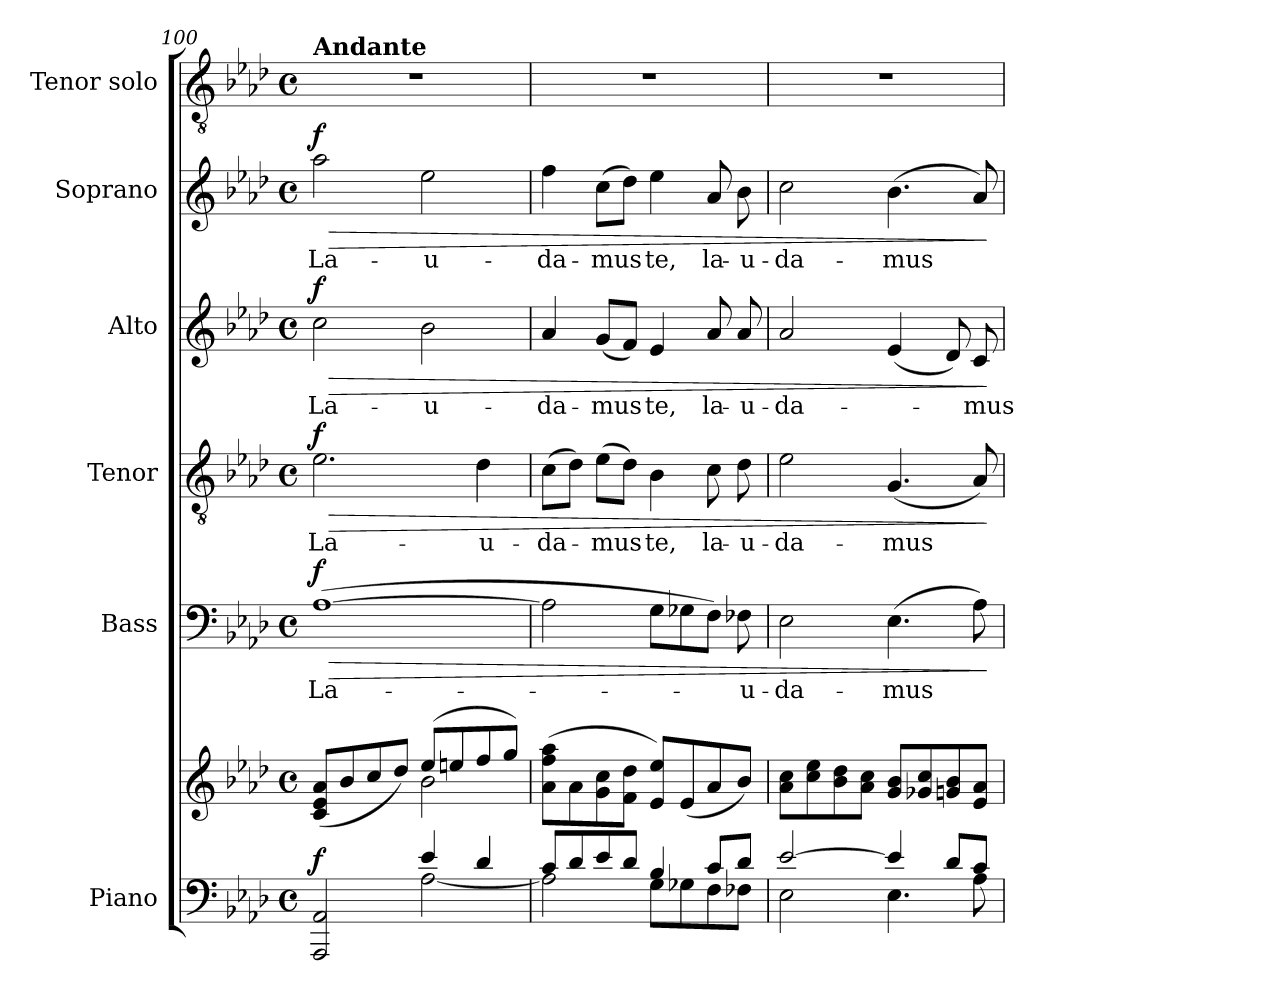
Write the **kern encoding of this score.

**kern	**kern	**dynam	**kern	**text	**dynam	**kern	**text	**dynam	**kern	**text	**dynam	**kern	**text	**dynam	**kern
*part6	*part6	*part6	*part5	*part5	*part5	*part4	*part4	*part4	*part3	*part3	*part3	*part2	*part2	*part2	*part1
*staff7	*staff6	*staff6/7	*staff5	*staff5	*staff5	*staff4	*staff4	*staff4	*staff3	*staff3	*staff3	*staff2	*staff2	*staff2	*staff1
*I"Piano	*	*	*I"Bass	*	*	*I"Tenor	*	*	*I"Alto	*	*	*I"Soprano	*	*	*I"Tenor solo
*I'Pno.	*	*	*I'B.	*	*	*I'T.	*	*	*I'A.	*	*	*I'S.	*	*	*I'T.s
*clefF4	*clefG2	*	*clefF4	*	*	*clefGv2	*	*	*clefG2	*	*	*clefG2	*	*	*clefGv2
*k[b-e-a-d-]	*k[b-e-a-d-]	*	*k[b-e-a-d-]	*	*	*k[b-e-a-d-]	*	*	*k[b-e-a-d-]	*	*	*k[b-e-a-d-]	*	*	*k[b-e-a-d-]
*M4/4	*M4/4	*	*M4/4	*	*	*M4/4	*	*	*M4/4	*	*	*M4/4	*	*	*M4/4
*met(c)	*met(c)	*	*met(c)	*	*	*met(c)	*	*	*met(c)	*	*	*met(c)	*	*	*met(c)
=100	=100	=100	=100	=100	=100	=100	=100	=100	=100	=100	=100	=100	=100	=100	=100
*^	*^	*	*	*	*	*	*	*	*	*	*	*	*	*	*
!	!	!	!	!	!	!	!	!	!	!	!	!	!	!	!	!	!LO:TX:a:B:t=Andante
!	!	!	!	!LO:DY:a=2	!	!LO:LY:b	!LO:HP:b	!	!LO:LY:b	!LO:HP:b	!	!LO:LY:b	!LO:HP:b	!	!LO:LY:b	!LO:HP:b	!
!	!	!	!	!	!	!	!LO:DY:n=1:a	!	!	!LO:DY:n=1:a	!	!	!LO:DY:n=1:a	!	!	!LO:DY:n=1:a	!
2ryy	2AAA-/ 2AA-/	(>8c/ 8e-/ 8a-/L	2ryy	f	(>[1A-	La-	> f	2.e-\	La-	> f	2cc\	La-	> f	2aa-\	La-	> f	1r
.	.	8b-/	.	.	.	.	.	.	.	.	.	.	.	.	.	.	.
.	.	8cc/	.	.	.	.	.	.	.	.	.	.	.	.	.	.	.
.	.	8dd-/J)	.	.	.	.	.	.	.	.	.	.	.	.	.	.	.
!	!	!	!	!	!	!	!	!	!	!	!	!LO:LY:b	!	!	!LO:LY:b	!	!
4e-/	[2A-\	(>8ee-/L	2b-\	.	.	.	.	.	.	.	2b-\	-u-	.	2ee-\	-u-	.	.
.	.	8een/	.	.	.	.	.	.	.	.	.	.	.	.	.	.	.
!	!	!	!	!	!	!	!	!	!LO:LY:b	!	!	!	!	!	!	!	!
4d-/	.	8ff/	.	.	.	.	.	4d-\	-u-	.	.	.	.	.	.	.	.
.	.	8gg/J)	.	.	.	.	.	.	.	.	.	.	.	.	.	.	.
*	*	*v	*v	*	*	*	*	*	*	*	*	*	*	*	*	*	*
!!LO:PB:g=z
=101	=101	=101	=101	=101	=101	=101	=101	=101	=101	=101	=101	=101	=101	=101	=101	=101
!	!	!	!	!	!	!	!	!LO:LY:b	!	!	!LO:LY:b	!	!	!LO:LY:b	!	!
8c/L	2A-\]	(>8a-\ 8ff\ 8aa-\L	.	2A-\]	.	.	(>8c\L	-da-	.	4a-/	-da-	.	4ff\	-da-	.	1r
8d-/	.	8a-\	.	.	.	.	8d-\J)	.	.	.	.	.	.	.	.	.
!	!	!	!	!	!	!	!	!LO:LY:b	!	!	!LO:LY:b	!	!	!LO:LY:b	!	!
8e-/	.	8g\ 8cc\	.	.	.	.	(>8e-\L	-mus	.	(<8g/L	-mus	.	(>8cc\L	-mus	.	.
8d-/J	.	8f\ 8dd-\J	.	.	.	.	8d-\J)	.	.	8f/J)	.	.	8dd-\J)	.	.	.
!	!	!	!	!	!	!	!	!LO:LY:b	!	!	!LO:LY:b	!	!	!LO:LY:b	!	!
4B-/	8G\L	8e-/ 8ee-/L)	.	8G\L	.	.	4B-\	te,	.	4e-/	te,	.	4ee-\	te,	.	.
.	8G-X\	(<8e-/	.	8G-X\	.	.	.	.	.	.	.	.	.	.	.	.
!	!	!	!	!	!	!	!	!LO:LY:b	!	!	!LO:LY:b	!	!	!LO:LY:b	!	!
8c/L	8F\	8a-/	.	8F\J)	.	.	8c\	la-	.	8a-/	la-	.	8a-/	la-	.	.
!	!	!	!	!	!LO:LY:b	!	!	!LO:LY:b	!	!	!LO:LY:b	!	!	!LO:LY:b	!	!
8d-/J	8F-X\J	8b-/J)	.	8F-X\	-u-	.	8d-\	-u-	.	8a-/	-u-	.	8b-\	-u-	.	.
=102	=102	=102	=102	=102	=102	=102	=102	=102	=102	=102	=102	=102	=102	=102	=102	=102
!	!	!	!	!	!LO:LY:b	!	!	!LO:LY:b	!	!	!LO:LY:b	!	!	!LO:LY:b	!	!
[2e-/	2E-\	8a-\ 8cc\L	.	2E-\	-da-	.	2e-\	-da-	.	2a-/	-da-	.	2cc\	-da-	.	1r
.	.	8cc\ 8ee-\	.	.	.	.	.	.	.	.	.	.	.	.	.	.
.	.	8b-\ 8dd-\	.	.	.	.	.	.	.	.	.	.	.	.	.	.
.	.	8a-\ 8cc\J	.	.	.	.	.	.	.	.	.	.	.	.	.	.
!	!	!	!	!	!LO:LY:b	!	!	!LO:LY:b	!	!	!	!	!	!LO:LY:b	!	!
4e-/]	4.E-\	8g/ 8b-/L	.	(>4.E-\	-mus	.	(<4.G/	-mus	.	(<4e-/	.	.	(>4.b-\	-mus	.	.
.	.	8g-X/ 8cc/	.	.	.	.	.	.	.	.	.	.	.	.	.	.
8d-/L	.	8gn/ 8b-/	.	.	.	.	.	.	.	8d-/)	.	.	.	.	.	.
!	!	!	!	!	!	!	!	!	!	!	!LO:LY:b	!	!	!	!	!
8c/J	8A-\	8e-/ 8a-/J	.	8A-\)	.	.	8A-/)	.	.	8c/	-mus	.	8a-/)	.	.	.
*v	*v	*	*	*	*	*	*	*	*	*	*	*	*	*	*	*
.	.	.	.	.	]	.	.	]	.	.	]	.	.	]	.
=	=	=	=	=	=	=	=	=	=	=	=	=	=	=	=
*-	*-	*-	*-	*-	*-	*-	*-	*-	*-	*-	*-	*-	*-	*-	*-
